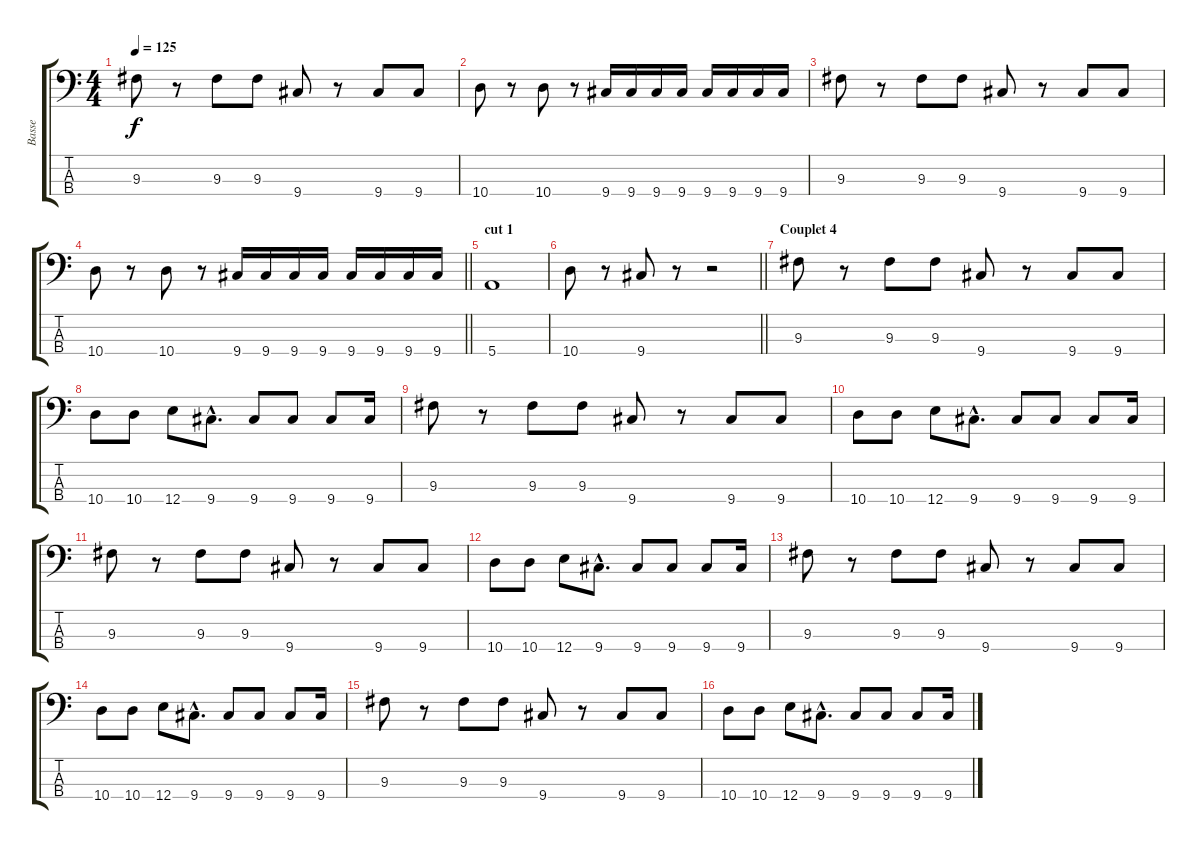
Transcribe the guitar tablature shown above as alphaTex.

\track ("Basse" "Basse") {instrument electricbassfinger}
\staff {score tabs}
\tuning (G2 D2 A1 E1) {hide}
\ts (4 4)
\tempo 125
\clef f4
\ks c
9.3.8{dy f} r.8 9.3.8 9.3.8 9.4.8 r.8 9.4.8 9.4.8 |
10.4.8 r.8 10.4.8 r.8 9.4.16 9.4.16 9.4.16 9.4.16 9.4.16 9.4.16 9.4.16 9.4.16 |
9.3.8 r.8 9.3.8 9.3.8 9.4.8 r.8 9.4.8 9.4.8 |
\barLineRight lightlight
10.4.8 r.8 10.4.8 r.8 9.4.16 9.4.16 9.4.16 9.4.16 9.4.16 9.4.16 9.4.16 9.4.16 |
\section ("" "cut 1")
5.4.1 |
\barLineRight lightlight
10.4.8 r.8 9.4.8 r.8 r.2 |
\section ("" "Couplet 4")
9.3.8 r.8 9.3.8 9.3.8 9.4.8 r.8 9.4.8 9.4.8 |
10.4.8 10.4.8 12.4.8 9.4{hac}.8{d} 9.4.8 9.4.8 9.4.8 9.4.16 |
9.3.8 r.8 9.3.8 9.3.8 9.4.8 r.8 9.4.8 9.4.8 |
10.4.8 10.4.8 12.4.8 9.4{hac}.8{d} 9.4.8 9.4.8 9.4.8 9.4.16 |
9.3.8 r.8 9.3.8 9.3.8 9.4.8 r.8 9.4.8 9.4.8 |
10.4.8 10.4.8 12.4.8 9.4{hac}.8{d} 9.4.8 9.4.8 9.4.8 9.4.16 |
9.3.8 r.8 9.3.8 9.3.8 9.4.8 r.8 9.4.8 9.4.8 |
10.4.8 10.4.8 12.4.8 9.4{hac}.8{d} 9.4.8 9.4.8 9.4.8 9.4.16 |
9.3.8 r.8 9.3.8 9.3.8 9.4.8 r.8 9.4.8 9.4.8 |
10.4.8 10.4.8 12.4.8 9.4{hac}.8{d} 9.4.8 9.4.8 9.4.8 9.4.16
